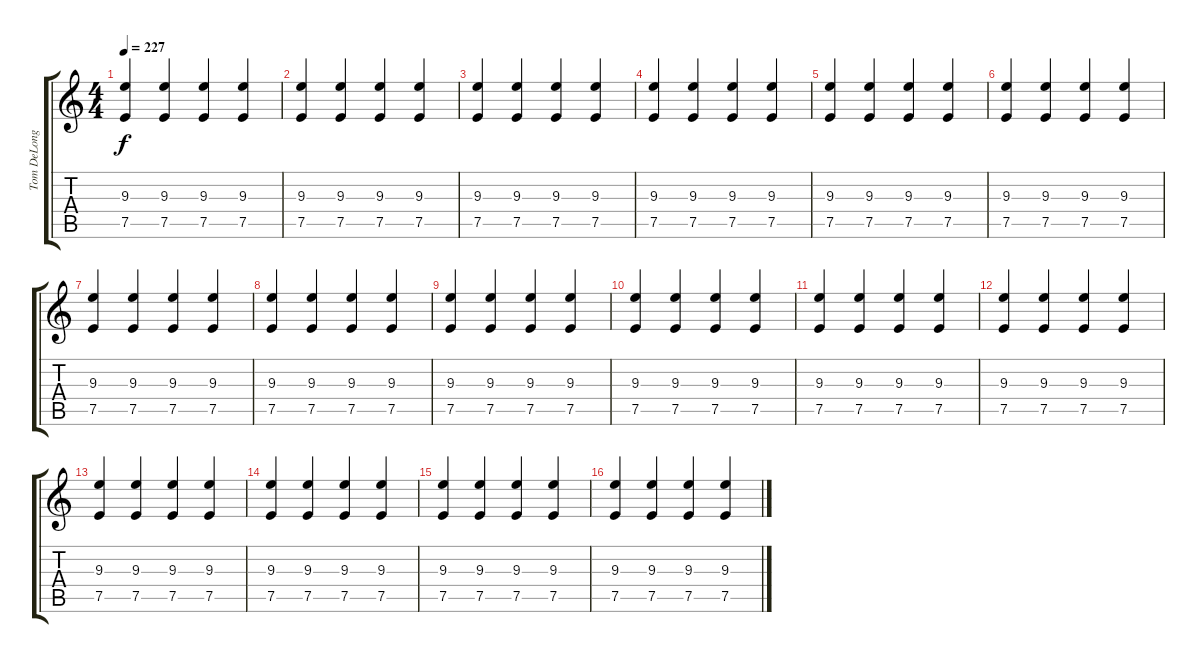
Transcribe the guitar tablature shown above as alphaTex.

\track ("Tom DeLonge - Guitarra" "Tom DeLong") {instrument distortionguitar}
\staff {score tabs}
\tuning (E4 B3 G3 D3 A2 E2) {hide}
\ts (4 4)
\tempo 227
\clef g2
\ks c
(9.3 7.5).4{dy f} (9.3 7.5).4 (9.3 7.5).4 (9.3 7.5).4 |
(9.3 7.5).4 (9.3 7.5).4 (9.3 7.5).4 (9.3 7.5).4 |
(9.3 7.5).4 (9.3 7.5).4 (9.3 7.5).4 (9.3 7.5).4 |
(9.3 7.5).4 (9.3 7.5).4 (9.3 7.5).4 (9.3 7.5).4 |
(9.3 7.5).4 (9.3 7.5).4 (9.3 7.5).4 (9.3 7.5).4 |
(9.3 7.5).4 (9.3 7.5).4 (9.3 7.5).4 (9.3 7.5).4 |
(9.3 7.5).4 (9.3 7.5).4 (9.3 7.5).4 (9.3 7.5).4 |
(9.3 7.5).4 (9.3 7.5).4 (9.3 7.5).4 (9.3 7.5).4 |
(9.3 7.5).4 (9.3 7.5).4 (9.3 7.5).4 (9.3 7.5).4 |
(9.3 7.5).4 (9.3 7.5).4 (9.3 7.5).4 (9.3 7.5).4 |
(9.3 7.5).4 (9.3 7.5).4 (9.3 7.5).4 (9.3 7.5).4 |
(9.3 7.5).4 (9.3 7.5).4 (9.3 7.5).4 (9.3 7.5).4 |
(9.3 7.5).4 (9.3 7.5).4 (9.3 7.5).4 (9.3 7.5).4 |
(9.3 7.5).4 (9.3 7.5).4 (9.3 7.5).4 (9.3 7.5).4 |
(9.3 7.5).4 (9.3 7.5).4 (9.3 7.5).4 (9.3 7.5).4 |
(9.3 7.5).4 (9.3 7.5).4 (9.3 7.5).4 (9.3 7.5).4
